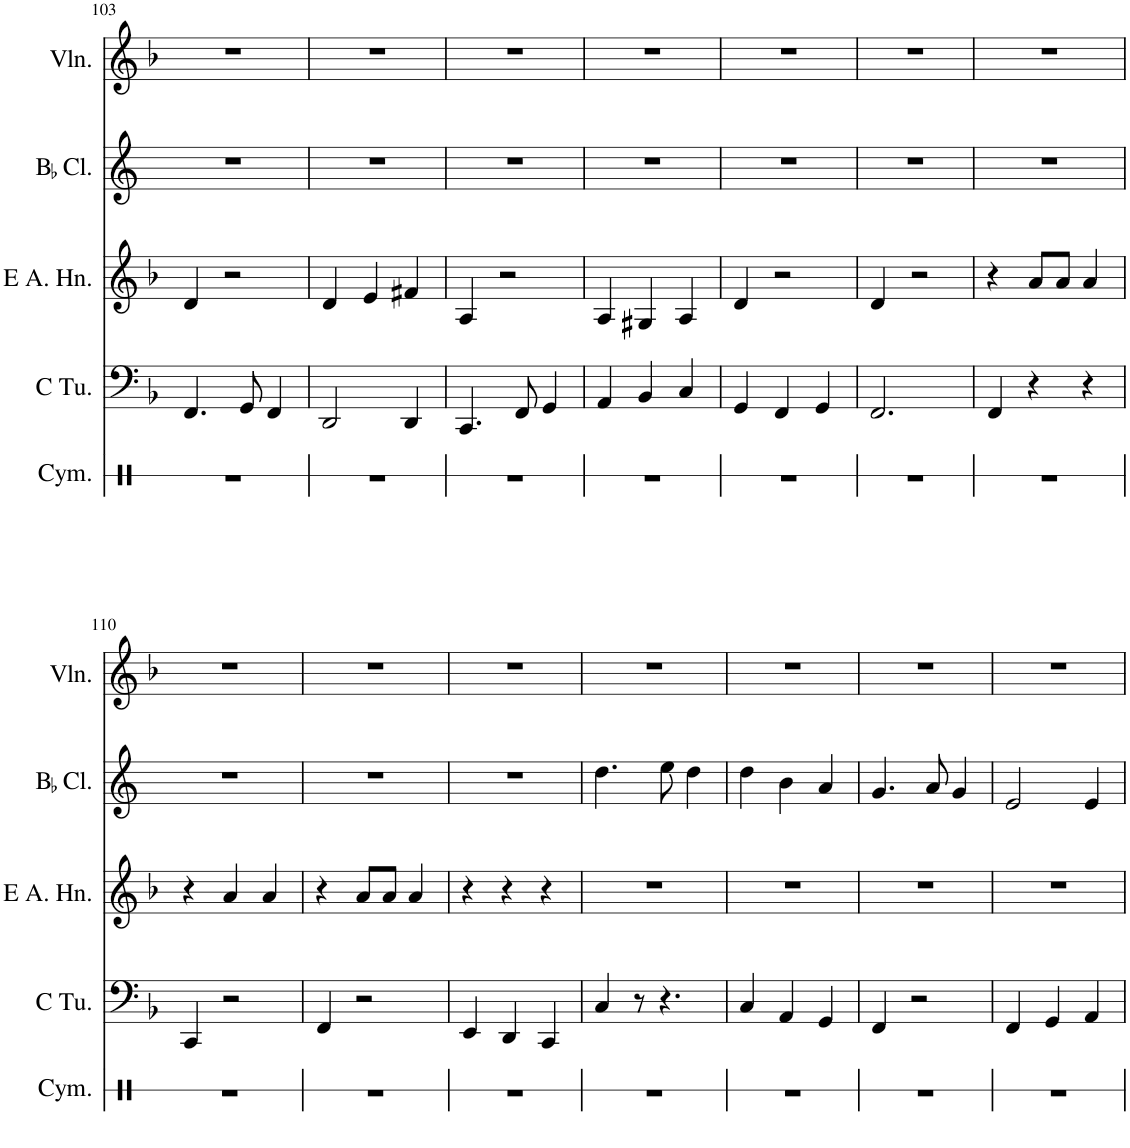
**kern	**kern	**kern	**kern	**kern
*part5	*part4	*part3	*part2	*part1
*staff5	*staff4	*staff3	*staff2	*staff1
*I"Cymbal	*I"C Tuba	*I"E Alto Horn	*I"BaccidentalFlat Clarinet	*I"Violin
*I'Cym.	*I'C Tu.	*I'E A. Hn.	*I'BaccidentalFlat Cl.	*I'Vln.
!!LO:PB:g=z
*clefX	*clefF4	*clefG2	*clefG2	*clefG2
*	*	*Trd5c9	*Trd1c2	*
*k[]	*k[b-]	*k[b-]	*k[]	*k[b-]
*M3/4	*M3/4	*M3/4	*M3/4	*M3/4
=103	=103	=103	=103	=103
2.r	4.FF/	4d/	2.r	2.r
.	.	2r	.	.
.	8GG/	.	.	.
.	4FF/	.	.	.
=104	=104	=104	=104	=104
2.r	2DD/	4d/	2.r	2.r
.	.	4e/	.	.
.	4DD/	4f#X/	.	.
=105	=105	=105	=105	=105
2.r	4.CC/	4A/	2.r	2.r
.	.	2r	.	.
.	8FF/	.	.	.
.	4GG/	.	.	.
=106	=106	=106	=106	=106
2.r	4AA/	4A/	2.r	2.r
.	4BB-/	4G#X/	.	.
.	4C/	4A/	.	.
=107	=107	=107	=107	=107
2.r	4GG/	4d/	2.r	2.r
.	4FF/	2r	.	.
.	4GG/	.	.	.
=108	=108	=108	=108	=108
2.r	2.FF/	4d/	2.r	2.r
.	.	2r	.	.
=109	=109	=109	=109	=109
2.r	4FF/	4r	2.r	2.r
.	4r	8a/L	.	.
.	.	8a/J	.	.
.	4r	4a/	.	.
!!LO:LB:g=z
=110	=110	=110	=110	=110
2.r	4CC/	4r	2.r	2.r
.	2r	4a/	.	.
.	.	4a/	.	.
=111	=111	=111	=111	=111
2.r	4FF/	4r	2.r	2.r
.	2r	8a/L	.	.
.	.	8a/J	.	.
.	.	4a/	.	.
=112	=112	=112	=112	=112
2.r	4EE/	4r	2.r	2.r
.	4DD/	4r	.	.
.	4CC/	4r	.	.
=113	=113	=113	=113	=113
2.r	4C/	2.r	4.dd\	2.r
.	8r	.	.	.
.	4.r	.	8ee\	.
.	.	.	4dd\	.
=114	=114	=114	=114	=114
2.r	4C/	2.r	4dd\	2.r
.	4AA/	.	4b\	.
.	4GG/	.	4a/	.
=115	=115	=115	=115	=115
2.r	4FF/	2.r	4.g/	2.r
.	2r	.	.	.
.	.	.	8a/	.
.	.	.	4g/	.
=116	=116	=116	=116	=116
2.r	4FF/	2.r	2e/	2.r
.	4GG/	.	.	.
.	4AA/	.	4e/	.
=	=	=	=	=
*-	*-	*-	*-	*-
